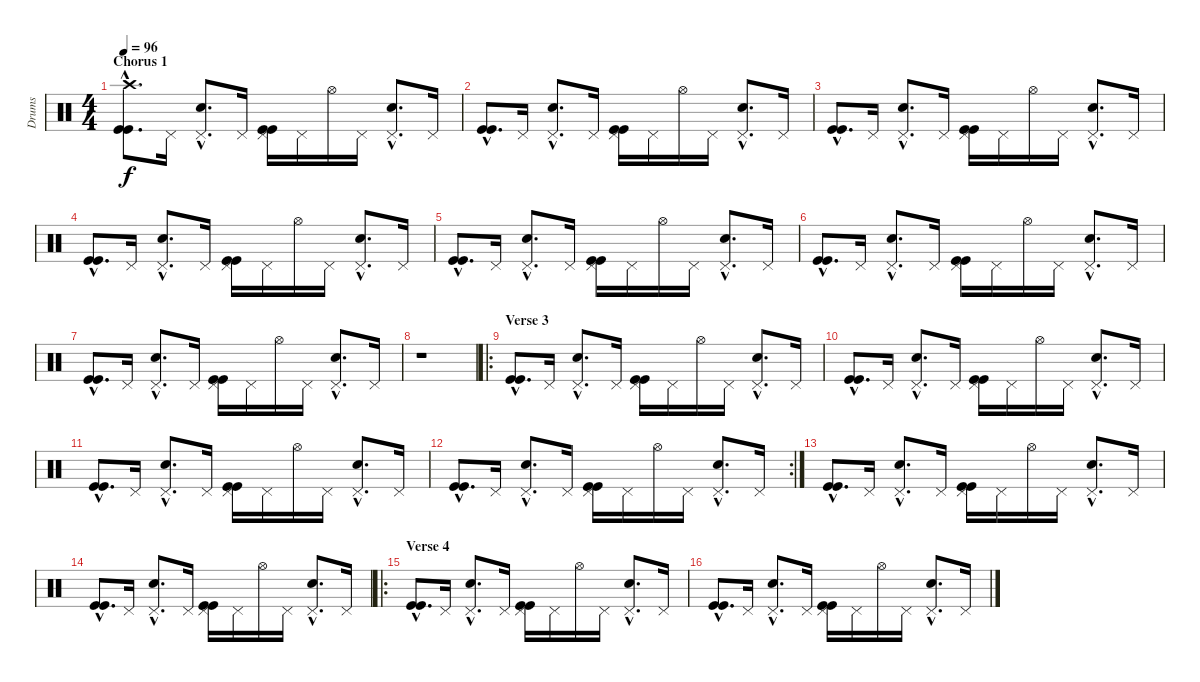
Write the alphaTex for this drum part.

\track ("Drums" "Drums") {instrument percussion}
\staff {score}
\articulation defaults
\ts (4 4)
\section ("" "Chorus 1")
\tempo 96
\clef neutral
\ks c
("Crash high (hit)"{hac} "Kick (hit)"{hac} "Kick (hit)"{hac}).8{d dy f} "Pedal Hi-Hat (hit)".16 ("Pedal Hi-Hat (hit)"{hac} "Electric Snare (hit)"{hac}).8{d} "Pedal Hi-Hat (hit)".16 ("Pedal Hi-Hat (hit)" "Kick (hit)" "Kick (hit)").16 "Pedal Hi-Hat (hit)".16 "Hi-Hat (open)".16 "Pedal Hi-Hat (hit)".16 ("Pedal Hi-Hat (hit)"{hac} "Electric Snare (hit)"{hac}).8{d} "Pedal Hi-Hat (hit)".16 |
("Kick (hit)"{hac} "Kick (hit)"{hac}).8{d} "Pedal Hi-Hat (hit)".16 ("Pedal Hi-Hat (hit)"{hac} "Electric Snare (hit)"{hac}).8{d} "Pedal Hi-Hat (hit)".16 ("Pedal Hi-Hat (hit)" "Kick (hit)" "Kick (hit)").16 "Pedal Hi-Hat (hit)".16 "Hi-Hat (open)".16 "Pedal Hi-Hat (hit)".16 ("Pedal Hi-Hat (hit)"{hac} "Electric Snare (hit)"{hac}).8{d} "Pedal Hi-Hat (hit)".16 |
("Kick (hit)"{hac} "Kick (hit)"{hac}).8{d} "Pedal Hi-Hat (hit)".16 ("Pedal Hi-Hat (hit)"{hac} "Electric Snare (hit)"{hac}).8{d} "Pedal Hi-Hat (hit)".16 ("Pedal Hi-Hat (hit)" "Kick (hit)" "Kick (hit)").16 "Pedal Hi-Hat (hit)".16 "Hi-Hat (open)".16 "Pedal Hi-Hat (hit)".16 ("Pedal Hi-Hat (hit)"{hac} "Electric Snare (hit)"{hac}).8{d} "Pedal Hi-Hat (hit)".16 |
("Kick (hit)"{hac} "Kick (hit)"{hac}).8{d} "Pedal Hi-Hat (hit)".16 ("Pedal Hi-Hat (hit)"{hac} "Electric Snare (hit)"{hac}).8{d} "Pedal Hi-Hat (hit)".16 ("Pedal Hi-Hat (hit)" "Kick (hit)" "Kick (hit)").16 "Pedal Hi-Hat (hit)".16 "Hi-Hat (open)".16 "Pedal Hi-Hat (hit)".16 ("Pedal Hi-Hat (hit)"{hac} "Electric Snare (hit)"{hac}).8{d} "Pedal Hi-Hat (hit)".16 |
("Kick (hit)"{hac} "Kick (hit)"{hac}).8{d} "Pedal Hi-Hat (hit)".16 ("Pedal Hi-Hat (hit)"{hac} "Electric Snare (hit)"{hac}).8{d} "Pedal Hi-Hat (hit)".16 ("Pedal Hi-Hat (hit)" "Kick (hit)" "Kick (hit)").16 "Pedal Hi-Hat (hit)".16 "Hi-Hat (open)".16 "Pedal Hi-Hat (hit)".16 ("Pedal Hi-Hat (hit)"{hac} "Electric Snare (hit)"{hac}).8{d} "Pedal Hi-Hat (hit)".16 |
("Kick (hit)"{hac} "Kick (hit)"{hac}).8{d} "Pedal Hi-Hat (hit)".16 ("Pedal Hi-Hat (hit)"{hac} "Electric Snare (hit)"{hac}).8{d} "Pedal Hi-Hat (hit)".16 ("Pedal Hi-Hat (hit)" "Kick (hit)" "Kick (hit)").16 "Pedal Hi-Hat (hit)".16 "Hi-Hat (open)".16 "Pedal Hi-Hat (hit)".16 ("Pedal Hi-Hat (hit)"{hac} "Electric Snare (hit)"{hac}).8{d} "Pedal Hi-Hat (hit)".16 |
("Kick (hit)"{hac} "Kick (hit)"{hac}).8{d} "Pedal Hi-Hat (hit)".16 ("Pedal Hi-Hat (hit)"{hac} "Electric Snare (hit)"{hac}).8{d} "Pedal Hi-Hat (hit)".16 ("Pedal Hi-Hat (hit)" "Kick (hit)" "Kick (hit)").16 "Pedal Hi-Hat (hit)".16 "Hi-Hat (open)".16 "Pedal Hi-Hat (hit)".16 ("Pedal Hi-Hat (hit)"{hac} "Electric Snare (hit)"{hac}).8{d} "Pedal Hi-Hat (hit)".16 |
r.1 |
\ro
\section ("" "Verse 3")
("Kick (hit)"{hac} "Kick (hit)"{hac}).8{d} "Pedal Hi-Hat (hit)".16 ("Pedal Hi-Hat (hit)"{hac} "Electric Snare (hit)"{hac}).8{d} "Pedal Hi-Hat (hit)".16 ("Pedal Hi-Hat (hit)" "Kick (hit)" "Kick (hit)").16 "Pedal Hi-Hat (hit)".16 "Hi-Hat (open)".16 "Pedal Hi-Hat (hit)".16 ("Pedal Hi-Hat (hit)"{hac} "Electric Snare (hit)"{hac}).8{d} "Pedal Hi-Hat (hit)".16 |
("Kick (hit)"{hac} "Kick (hit)"{hac}).8{d} "Pedal Hi-Hat (hit)".16 ("Pedal Hi-Hat (hit)"{hac} "Electric Snare (hit)"{hac}).8{d} "Pedal Hi-Hat (hit)".16 ("Pedal Hi-Hat (hit)" "Kick (hit)" "Kick (hit)").16 "Pedal Hi-Hat (hit)".16 "Hi-Hat (open)".16 "Pedal Hi-Hat (hit)".16 ("Pedal Hi-Hat (hit)"{hac} "Electric Snare (hit)"{hac}).8{d} "Pedal Hi-Hat (hit)".16 |
("Kick (hit)"{hac} "Kick (hit)"{hac}).8{d} "Pedal Hi-Hat (hit)".16 ("Pedal Hi-Hat (hit)"{hac} "Electric Snare (hit)"{hac}).8{d} "Pedal Hi-Hat (hit)".16 ("Pedal Hi-Hat (hit)" "Kick (hit)" "Kick (hit)").16 "Pedal Hi-Hat (hit)".16 "Hi-Hat (open)".16 "Pedal Hi-Hat (hit)".16 ("Pedal Hi-Hat (hit)"{hac} "Electric Snare (hit)"{hac}).8{d} "Pedal Hi-Hat (hit)".16 |
\rc 2
("Kick (hit)"{hac} "Kick (hit)"{hac}).8{d} "Pedal Hi-Hat (hit)".16 ("Pedal Hi-Hat (hit)"{hac} "Electric Snare (hit)"{hac}).8{d} "Pedal Hi-Hat (hit)".16 ("Pedal Hi-Hat (hit)" "Kick (hit)" "Kick (hit)").16 "Pedal Hi-Hat (hit)".16 "Hi-Hat (open)".16 "Pedal Hi-Hat (hit)".16 ("Pedal Hi-Hat (hit)"{hac} "Electric Snare (hit)"{hac}).8{d} "Pedal Hi-Hat (hit)".16 |
("Kick (hit)"{hac} "Kick (hit)"{hac}).8{d} "Pedal Hi-Hat (hit)".16 ("Pedal Hi-Hat (hit)"{hac} "Electric Snare (hit)"{hac}).8{d} "Pedal Hi-Hat (hit)".16 ("Pedal Hi-Hat (hit)" "Kick (hit)" "Kick (hit)").16 "Pedal Hi-Hat (hit)".16 "Hi-Hat (open)".16 "Pedal Hi-Hat (hit)".16 ("Pedal Hi-Hat (hit)"{hac} "Electric Snare (hit)"{hac}).8{d} "Pedal Hi-Hat (hit)".16 |
("Kick (hit)"{hac} "Kick (hit)"{hac}).8{d} "Pedal Hi-Hat (hit)".16 ("Pedal Hi-Hat (hit)"{hac} "Electric Snare (hit)"{hac}).8{d} "Pedal Hi-Hat (hit)".16 ("Pedal Hi-Hat (hit)" "Kick (hit)" "Kick (hit)").16 "Pedal Hi-Hat (hit)".16 "Hi-Hat (open)".16 "Pedal Hi-Hat (hit)".16 ("Pedal Hi-Hat (hit)"{hac} "Electric Snare (hit)"{hac}).8{d} "Pedal Hi-Hat (hit)".16 |
\ro
\section ("" "Verse 4")
("Kick (hit)"{hac} "Kick (hit)"{hac}).8{d} "Pedal Hi-Hat (hit)".16 ("Pedal Hi-Hat (hit)"{hac} "Electric Snare (hit)"{hac}).8{d} "Pedal Hi-Hat (hit)".16 ("Pedal Hi-Hat (hit)" "Kick (hit)" "Kick (hit)").16 "Pedal Hi-Hat (hit)".16 "Hi-Hat (open)".16 "Pedal Hi-Hat (hit)".16 ("Pedal Hi-Hat (hit)"{hac} "Electric Snare (hit)"{hac}).8{d} "Pedal Hi-Hat (hit)".16 |
("Kick (hit)"{hac} "Kick (hit)"{hac}).8{d} "Pedal Hi-Hat (hit)".16 ("Pedal Hi-Hat (hit)"{hac} "Electric Snare (hit)"{hac}).8{d} "Pedal Hi-Hat (hit)".16 ("Pedal Hi-Hat (hit)" "Kick (hit)" "Kick (hit)").16 "Pedal Hi-Hat (hit)".16 "Hi-Hat (open)".16 "Pedal Hi-Hat (hit)".16 ("Pedal Hi-Hat (hit)"{hac} "Electric Snare (hit)"{hac}).8{d} "Pedal Hi-Hat (hit)".16
